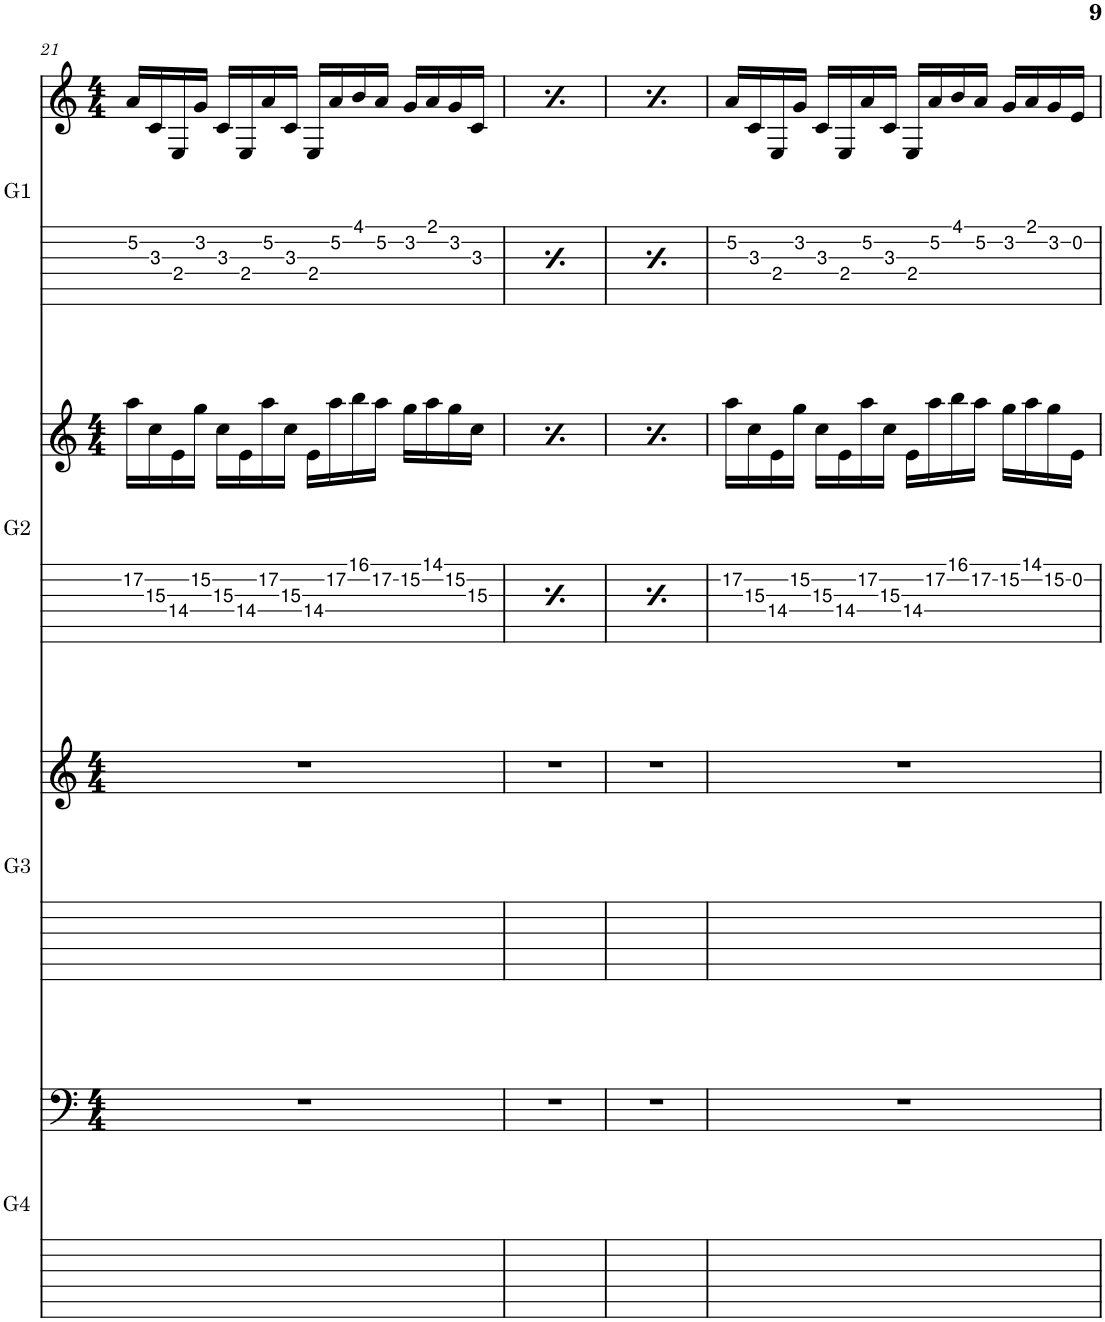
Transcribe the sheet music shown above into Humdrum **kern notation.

**kern	**kern	**kern	**kern	**kern	**kern	**kern	**kern
*part4	*part4	*part3	*part3	*part2	*part2	*part1	*part1
*staff8	*staff7	*staff6	*staff5	*staff4	*staff3	*staff2	*staff1
*I"G4	*	*I"G3	*	*I"G2	*	*I"G1	*
*I'G4	*	*I'G3	*	*I'G2	*	*I'G1	*
!!LO:PB:g=z
*clefF4	*clefF4	*clefG2	*clefG2	*clefG2	*clefG2	*clefG2	*clefG2
*k[]	*k[]	*k[]	*k[]	*k[]	*k[]	*k[]	*k[]
*M4/4	*M4/4	*M4/4	*M4/4	*M4/4	*M4/4	*M4/4	*M4/4
=21	=21	=21	=21	=21	=21	=21	=21
1r	1r	1r	1r	16aaLL	16aa\LL	16aLL	16a/LL
.	.	.	.	16ccJ	16cc\	16cJ	16c/
.	.	.	.	16eL	16e\	16EL	16E/
.	.	.	.	16ggJJ	16gg\JJ	16gJJ	16g/JJ
.	.	.	.	16ccLL	16cc\LL	16cLL	16c/LL
.	.	.	.	16eJ	16e\	16EJ	16E/
.	.	.	.	16aaL	16aa\	16aL	16a/
.	.	.	.	16ccJJ	16cc\JJ	16cJJ	16c/JJ
.	.	.	.	16eLL	16e\LL	16ELL	16E/LL
.	.	.	.	16aaJ	16aa\	16aJ	16a/
.	.	.	.	16bbL	16bb\	16bL	16b/
.	.	.	.	16aaJJ	16aa\JJ	16aJJ	16a/JJ
.	.	.	.	16ggLL	16gg\LL	16gLL	16g/LL
.	.	.	.	16aaJ	16aa\	16aJ	16a/
.	.	.	.	16ggL	16gg\	16gL	16g/
.	.	.	.	16ccJJ	16cc\JJ	16cJJ	16c/JJ
=22	=22	=22	=22	=22	=22	=22	=22
1r	1r	1r	1r	16aaLL	16aa\LL	16aLL	16a/LL
.	.	.	.	16ccJ	16cc\	16cJ	16c/
.	.	.	.	16eL	16e\	16EL	16E/
.	.	.	.	16ggJJ	16gg\JJ	16gJJ	16g/JJ
.	.	.	.	16ccLL	16cc\LL	16cLL	16c/LL
.	.	.	.	16eJ	16e\	16EJ	16E/
.	.	.	.	16aaL	16aa\	16aL	16a/
.	.	.	.	16ccJJ	16cc\JJ	16cJJ	16c/JJ
.	.	.	.	16eLL	16e\LL	16ELL	16E/LL
.	.	.	.	16aaJ	16aa\	16aJ	16a/
.	.	.	.	16bbL	16bb\	16bL	16b/
.	.	.	.	16aaJJ	16aa\JJ	16aJJ	16a/JJ
.	.	.	.	16ggLL	16gg\LL	16gLL	16g/LL
.	.	.	.	16aaJ	16aa\	16aJ	16a/
.	.	.	.	16ggL	16gg\	16gL	16g/
.	.	.	.	16ccJJ	16cc\JJ	16cJJ	16c/JJ
=23	=23	=23	=23	=23	=23	=23	=23
1r	1r	1r	1r	16aaLL	16aa\LL	16aLL	16a/LL
.	.	.	.	16ccJ	16cc\	16cJ	16c/
.	.	.	.	16eL	16e\	16EL	16E/
.	.	.	.	16ggJJ	16gg\JJ	16gJJ	16g/JJ
.	.	.	.	16ccLL	16cc\LL	16cLL	16c/LL
.	.	.	.	16eJ	16e\	16EJ	16E/
.	.	.	.	16aaL	16aa\	16aL	16a/
.	.	.	.	16ccJJ	16cc\JJ	16cJJ	16c/JJ
.	.	.	.	16eLL	16e\LL	16ELL	16E/LL
.	.	.	.	16aaJ	16aa\	16aJ	16a/
.	.	.	.	16bbL	16bb\	16bL	16b/
.	.	.	.	16aaJJ	16aa\JJ	16aJJ	16a/JJ
.	.	.	.	16ggLL	16gg\LL	16gLL	16g/LL
.	.	.	.	16aaJ	16aa\	16aJ	16a/
.	.	.	.	16ggL	16gg\	16gL	16g/
.	.	.	.	16ccJJ	16cc\JJ	16cJJ	16c/JJ
=24	=24	=24	=24	=24	=24	=24	=24
1r	1r	1r	1r	16aaLL	16aa\LL	16aLL	16a/LL
.	.	.	.	16ccJ	16cc\	16cJ	16c/
.	.	.	.	16eL	16e\	16EL	16E/
.	.	.	.	16ggJJ	16gg\JJ	16gJJ	16g/JJ
.	.	.	.	16ccLL	16cc\LL	16cLL	16c/LL
.	.	.	.	16eJ	16e\	16EJ	16E/
.	.	.	.	16aaL	16aa\	16aL	16a/
.	.	.	.	16ccJJ	16cc\JJ	16cJJ	16c/JJ
.	.	.	.	16eLL	16e\LL	16ELL	16E/LL
.	.	.	.	16aaJ	16aa\	16aJ	16a/
.	.	.	.	16bbL	16bb\	16bL	16b/
.	.	.	.	16aaJJ	16aa\JJ	16aJJ	16a/JJ
.	.	.	.	16ggLL	16gg\LL	16gLL	16g/LL
.	.	.	.	16aaJ	16aa\	16aJ	16a/
.	.	.	.	16ggL	16gg\	16gL	16g/
.	.	.	.	16eJJ	16e\JJ	16eJJ	16e/JJ
=	=	=	=	=	=	=	=
*-	*-	*-	*-	*-	*-	*-	*-
